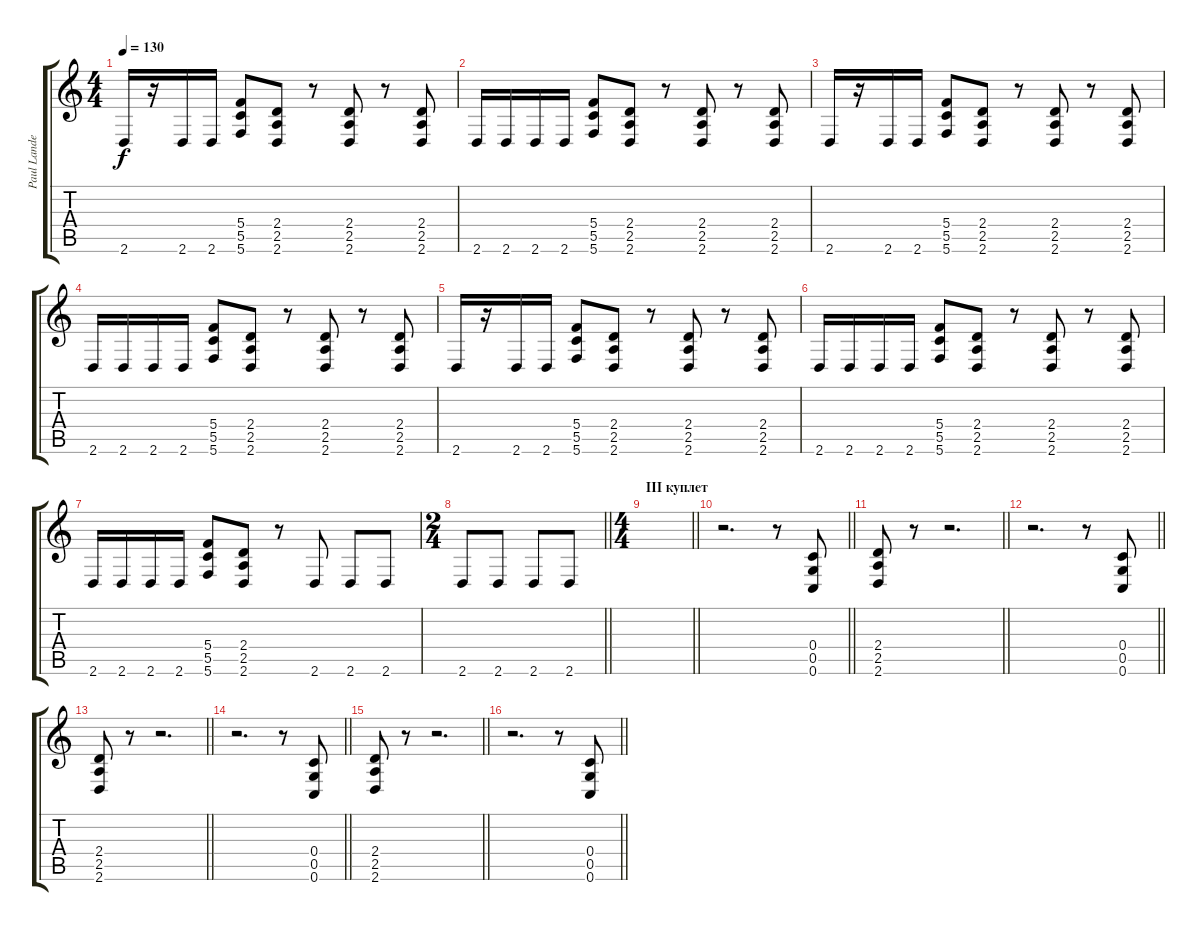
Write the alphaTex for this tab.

\track ("Paul Landers" "Paul Lande") {instrument distortionguitar}
\staff {score tabs}
\tuning (E4 C4 G3 C3 G2 C2) {hide}
\ts (4 4)
\tempo 130
\clef g2
\ks c
2.6.16{dy f} r.16 2.6.16 2.6.16 (5.4 5.5 5.6).8 (2.4 2.5 2.6).8 r.8 (2.4 2.5 2.6).8 r.8 (2.4 2.5 2.6).8 |
2.6.16 2.6.16 2.6.16 2.6.16 (5.4 5.5 5.6).8 (2.4 2.5 2.6).8 r.8 (2.4 2.5 2.6).8 r.8 (2.4 2.5 2.6).8 |
2.6.16 r.16 2.6.16 2.6.16 (5.4 5.5 5.6).8 (2.4 2.5 2.6).8 r.8 (2.4 2.5 2.6).8 r.8 (2.4 2.5 2.6).8 |
2.6.16 2.6.16 2.6.16 2.6.16 (5.4 5.5 5.6).8 (2.4 2.5 2.6).8 r.8 (2.4 2.5 2.6).8 r.8 (2.4 2.5 2.6).8 |
2.6.16 r.16 2.6.16 2.6.16 (5.4 5.5 5.6).8 (2.4 2.5 2.6).8 r.8 (2.4 2.5 2.6).8 r.8 (2.4 2.5 2.6).8 |
2.6.16 2.6.16 2.6.16 2.6.16 (5.4 5.5 5.6).8 (2.4 2.5 2.6).8 r.8 (2.4 2.5 2.6).8 r.8 (2.4 2.5 2.6).8 |
2.6.16 2.6.16 2.6.16 2.6.16 (5.4 5.5 5.6).8 (2.4 2.5 2.6).8 r.8 2.6.8 2.6.8 2.6.8 |
\ts (2 4)
\barLineRight lightlight
2.6.8 2.6.8 2.6.8 2.6.8 |
\ts (4 4)
\section ("" "III куплет")
\barLineRight lightlight
|
\barLineRight lightlight
r.2{d} r.8 (0.4 0.5 0.6).8 |
\barLineRight lightlight
(2.4 2.5 2.6).8 r.8 r.2{d} |
\barLineRight lightlight
r.2{d} r.8 (0.4 0.5 0.6).8 |
\barLineRight lightlight
(2.4 2.5 2.6).8 r.8 r.2{d} |
\barLineRight lightlight
r.2{d} r.8 (0.4 0.5 0.6).8 |
\barLineRight lightlight
(2.4 2.5 2.6).8 r.8 r.2{d} |
\barLineRight lightlight
r.2{d} r.8 (0.4 0.5 0.6).8
